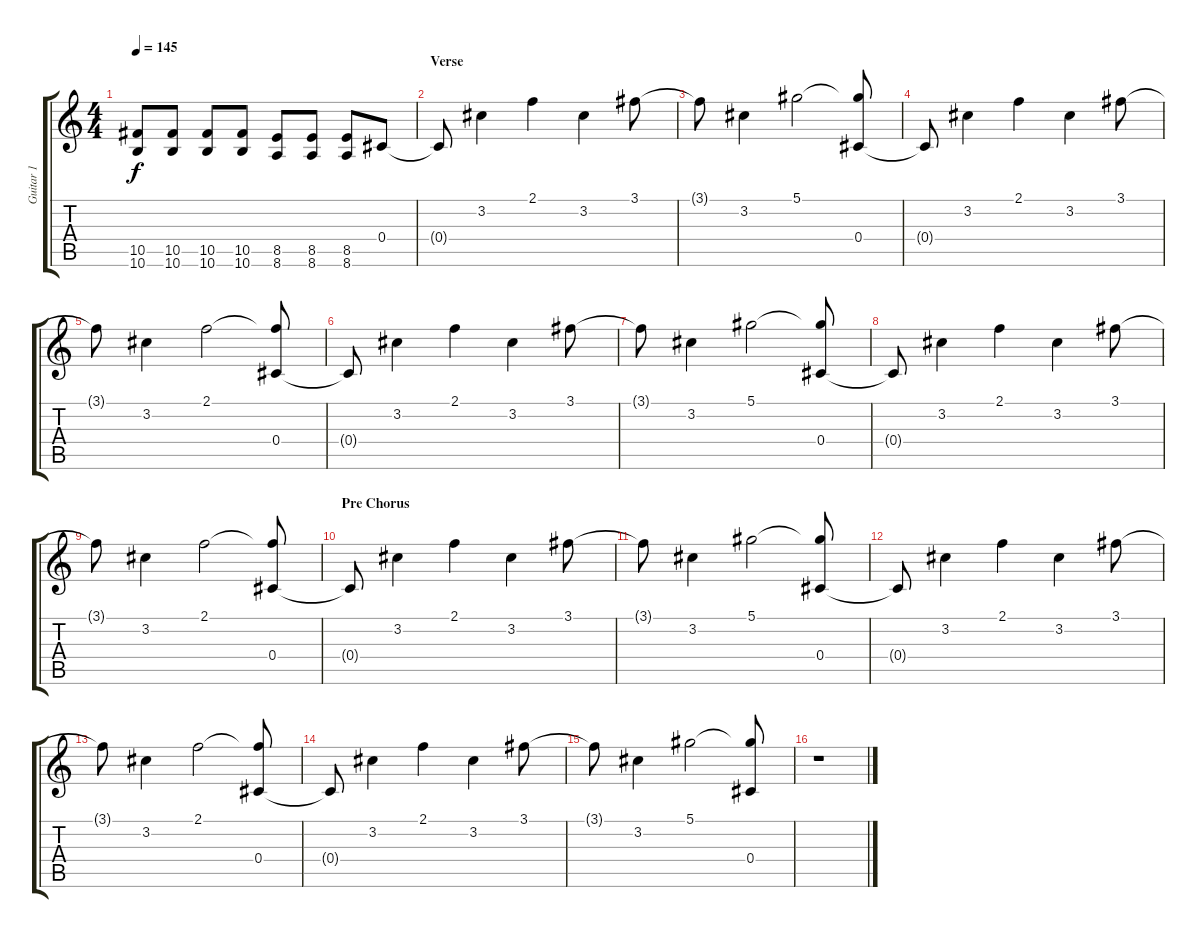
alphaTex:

\track ("Guitar 1" "Guitar 1") {instrument overdrivenguitar}
\staff {score tabs}
\tuning (Eb4 Bb3 Gb3 Db3 Ab2 Db2) {hide}
\ts (4 4)
\tempo 145
\clef g2
\ks c
(10.5 10.6).8{dy f} (10.5 10.6).8 (10.5 10.6).8 (10.5 10.6).8 (8.5 8.6).8 (8.5 8.6).8 (8.5 8.6).8 0.4.8{instrument electricguitarclean} |
\section ("" "Verse")
0.4{t}.8 3.2.4 2.1.4 3.2.4 3.1.8 |
3.1{t}.8 3.2.4 5.1.2 (5.1{t} 0.4).8 |
0.4{t}.8 3.2.4 2.1.4 3.2.4 3.1.8 |
3.1{t}.8 3.2.4 2.1.2 (2.1{t} 0.4).8 |
0.4{t}.8 3.2.4 2.1.4 3.2.4 3.1.8 |
3.1{t}.8 3.2.4 5.1.2 (5.1{t} 0.4).8 |
0.4{t}.8 3.2.4 2.1.4 3.2.4 3.1.8 |
3.1{t}.8 3.2.4 2.1.2 (2.1{t} 0.4).8 |
\section ("" "Pre Chorus")
0.4{t}.8 3.2.4 2.1.4 3.2.4 3.1.8 |
3.1{t}.8 3.2.4 5.1.2 (5.1{t} 0.4).8 |
0.4{t}.8 3.2.4 2.1.4 3.2.4 3.1.8 |
3.1{t}.8 3.2.4 2.1.2 (2.1{t} 0.4).8 |
0.4{t}.8 3.2.4 2.1.4 3.2.4 3.1.8 |
3.1{t}.8 3.2.4 5.1.2 (5.1{t} 0.4).8 |
r.1
